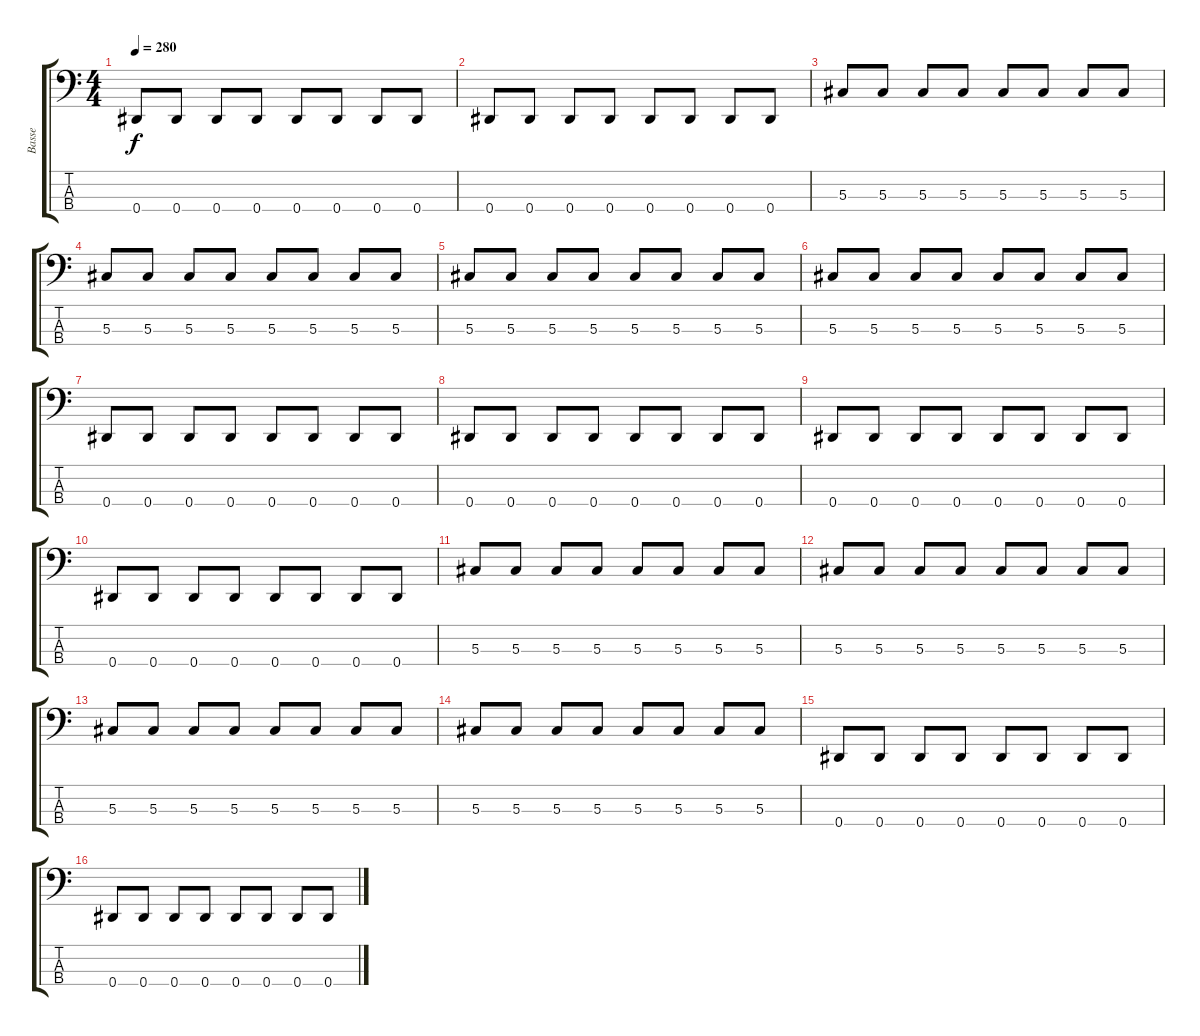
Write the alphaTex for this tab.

\track ("Basse" "Basse") {instrument electricbassfinger}
\staff {score tabs}
\tuning (Gb2 Db2 Ab1 Eb1) {hide}
\ts (4 4)
\tempo 280
\clef f4
\ks c
0.4.8{dy f} 0.4.8 0.4.8 0.4.8 0.4.8 0.4.8 0.4.8 0.4.8 |
0.4.8 0.4.8 0.4.8 0.4.8 0.4.8 0.4.8 0.4.8 0.4.8 |
5.3.8 5.3.8 5.3.8 5.3.8 5.3.8 5.3.8 5.3.8 5.3.8 |
5.3.8 5.3.8 5.3.8 5.3.8 5.3.8 5.3.8 5.3.8 5.3.8 |
5.3.8 5.3.8 5.3.8 5.3.8 5.3.8 5.3.8 5.3.8 5.3.8 |
5.3.8 5.3.8 5.3.8 5.3.8 5.3.8 5.3.8 5.3.8 5.3.8 |
0.4.8 0.4.8 0.4.8 0.4.8 0.4.8 0.4.8 0.4.8 0.4.8 |
0.4.8 0.4.8 0.4.8 0.4.8 0.4.8 0.4.8 0.4.8 0.4.8 |
0.4.8 0.4.8 0.4.8 0.4.8 0.4.8 0.4.8 0.4.8 0.4.8 |
0.4.8 0.4.8 0.4.8 0.4.8 0.4.8 0.4.8 0.4.8 0.4.8 |
5.3.8 5.3.8 5.3.8 5.3.8 5.3.8 5.3.8 5.3.8 5.3.8 |
5.3.8 5.3.8 5.3.8 5.3.8 5.3.8 5.3.8 5.3.8 5.3.8 |
5.3.8 5.3.8 5.3.8 5.3.8 5.3.8 5.3.8 5.3.8 5.3.8 |
5.3.8 5.3.8 5.3.8 5.3.8 5.3.8 5.3.8 5.3.8 5.3.8 |
0.4.8 0.4.8 0.4.8 0.4.8 0.4.8 0.4.8 0.4.8 0.4.8 |
0.4.8 0.4.8 0.4.8 0.4.8 0.4.8 0.4.8 0.4.8 0.4.8
